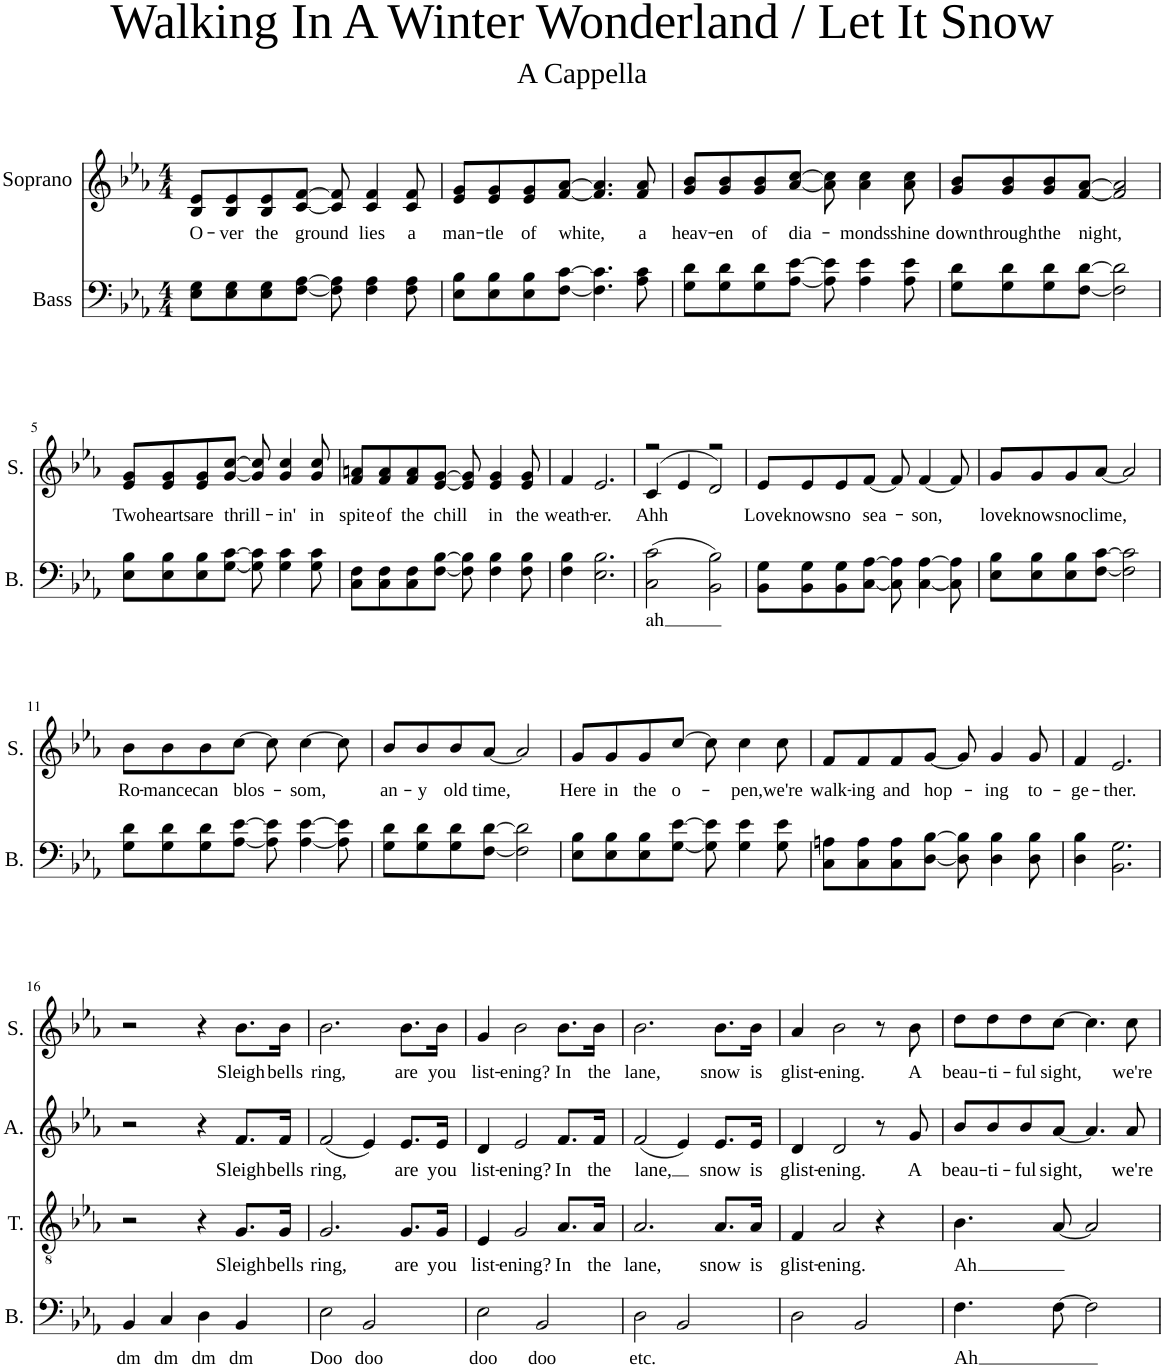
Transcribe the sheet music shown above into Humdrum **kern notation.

**kern	**text	**kern	**text	**kern	**text	**kern	**text
*part4	*part4	*part3	*part3	*part2	*part2	*part1	*part1
*staff4	*staff4	*staff3	*staff3	*staff2	*staff2	*staff1	*staff1
*I"Bass	*	*I"Tenor	*	*I"Alto	*	*I"Soprano	*
*I'B.	*	*I'T.	*	*I'A.	*	*I'S.	*
*	*	*stria5	*	*stria5	*	*	*
*clefF4	*	*clefGv2	*	*clefG2	*	*clefG2	*
*k[b-e-a-]	*	*k[b-e-a-]	*	*k[b-e-a-]	*	*k[b-e-a-]	*
*M4/4	*	*M4/4	*	*M4/4	*	*M4/4	*
=1	=1	=1	=1	=1	=1	=1	=1
!	!	!	!	!	!	!	!LO:LY:b
8E-\ 8G\L	.	1r	.	1r	.	8B-/ 8e-/L	O-
!	!	!	!	!	!	!	!LO:LY:b
8E-\ 8G\	.	.	.	.	.	8B-/ 8e-/	-ver
!	!	!	!	!	!	!	!LO:LY:b
8E-\ 8G\	.	.	.	.	.	8B-/ 8e-/	the
!	!	!	!	!	!	!	!LO:LY:b
[8F\ [8A-\J	.	.	.	.	.	[8c/ [8f/J	ground
8F\] 8A-\]	.	.	.	.	.	8c/] 8f/]	.
!	!	!	!	!	!	!	!LO:LY:b
4F\ 4A-\	.	.	.	.	.	4c/ 4f/	lies
!	!	!	!	!	!	!	!LO:LY:b
8F\ 8A-\	.	.	.	.	.	8c/ 8f/	a
=2	=2	=2	=2	=2	=2	=2	=2
!	!	!	!	!	!	!	!LO:LY:b
8E-\ 8B-\L	.	1r	.	1r	.	8e-/ 8g/L	man-
!	!	!	!	!	!	!	!LO:LY:b
8E-\ 8B-\	.	.	.	.	.	8e-/ 8g/	-tle
!	!	!	!	!	!	!	!LO:LY:b
8E-\ 8B-\	.	.	.	.	.	8e-/ 8g/	of
!	!	!	!	!	!	!	!LO:LY:b
[8F\ [8c\J	.	.	.	.	.	[8f/ [8a-/J	white,
4.F\] 4.c\]	.	.	.	.	.	4.f/] 4.a-/]	.
!	!	!	!	!	!	!	!LO:LY:b
8A-\ 8c\	.	.	.	.	.	8f/ 8a-/	a
=3	=3	=3	=3	=3	=3	=3	=3
!	!	!	!	!	!	!	!LO:LY:b
8G\ 8d\L	.	1r	.	1r	.	8g/ 8b-/L	heav-
!	!	!	!	!	!	!	!LO:LY:b
8G\ 8d\	.	.	.	.	.	8g/ 8b-/	-en
!	!	!	!	!	!	!	!LO:LY:b
8G\ 8d\	.	.	.	.	.	8g/ 8b-/	of
!	!	!	!	!	!	!	!LO:LY:b
[8A-\ [8e-\J	.	.	.	.	.	[8a-/ [8cc/J	dia-
8A-\] 8e-\]	.	.	.	.	.	8a-\] 8cc\]	.
!	!	!	!	!	!	!	!LO:LY:b
4A-\ 4e-\	.	.	.	.	.	4a-\ 4cc\	-monds
!	!	!	!	!	!	!	!LO:LY:b
8A-\ 8e-\	.	.	.	.	.	8a-\ 8cc\	shine
=4	=4	=4	=4	=4	=4	=4	=4
!	!	!	!	!	!	!	!LO:LY:b
8G\ 8d\L	.	1r	.	1r	.	8g/ 8b-/L	down
!	!	!	!	!	!	!	!LO:LY:b
8G\ 8d\	.	.	.	.	.	8g/ 8b-/	through
!	!	!	!	!	!	!	!LO:LY:b
8G\ 8d\	.	.	.	.	.	8g/ 8b-/	the
!	!	!	!	!	!	!	!LO:LY:b
[8F\ [8d\J	.	.	.	.	.	[8f/ [8a-/J	night,
2F\] 2d\]	.	.	.	.	.	2f/] 2a-/]	.
!!LO:LB:g=z
=5	=5	=5	=5	=5	=5	=5	=5
!	!	!	!	!	!	!	!LO:LY:b
8E-\ 8B-\L	.	1r	.	1r	.	8e-/ 8g/L	Two
!	!	!	!	!	!	!	!LO:LY:b
8E-\ 8B-\	.	.	.	.	.	8e-/ 8g/	hearts
!	!	!	!	!	!	!	!LO:LY:b
8E-\ 8B-\	.	.	.	.	.	8e-/ 8g/	are
!	!	!	!	!	!	!	!LO:LY:b
[8G\ [8c\J	.	.	.	.	.	[8g/ [8cc/J	thrill-
8G\] 8c\]	.	.	.	.	.	8g/] 8cc/]	.
!	!	!	!	!	!	!	!LO:LY:b
4G\ 4c\	.	.	.	.	.	4g/ 4cc/	-in'
!	!	!	!	!	!	!	!LO:LY:b
8G\ 8c\	.	.	.	.	.	8g/ 8cc/	in
=6	=6	=6	=6	=6	=6	=6	=6
!	!	!	!	!	!	!	!LO:LY:b
8C\ 8F\L	.	1r	.	1r	.	8f/ 8an/L	spite
!	!	!	!	!	!	!	!LO:LY:b
8C\ 8F\	.	.	.	.	.	8f/ 8a/	of
!	!	!	!	!	!	!	!LO:LY:b
8C\ 8F\	.	.	.	.	.	8f/ 8a/	the
!	!	!	!	!	!	!	!LO:LY:b
[8F\ [8B-\J	.	.	.	.	.	[8e-/ [8g/J	chill
8F\] 8B-\]	.	.	.	.	.	8e-/] 8g/]	.
!	!	!	!	!	!	!	!LO:LY:b
4F\ 4B-\	.	.	.	.	.	4e-/ 4g/	in
!	!	!	!	!	!	!	!LO:LY:b
8F\ 8B-\	.	.	.	.	.	8e-/ 8g/	the
=7	=7	=7	=7	=7	=7	=7	=7
!	!	!	!	!	!	!	!LO:LY:b
4F\ 4B-\	.	1r	.	1r	.	4f/	weath-
!	!	!	!	!	!	!	!LO:LY:b
2.E-\ 2.B-\	.	.	.	.	.	2.e-/	-er.
=8	=8	=8	=8	=8	=8	=8	=8
!	!LO:LY:b	!	!	!	!	!	!LO:LY:b
*	*	*	*	*	*	*^	*
(2C\ 2c\	ah	1r	.	1r	.	2r	(>4c/	Ahh
.	.	.	.	.	.	.	4e-/	.
2BB-\ 2B-\)	.	.	.	.	.	2r	2d/)	.
=9	=9	=9	=9	=9	=9	=9	=9	=9
!	!	!	!	!	!	!	!	!LO:LY:b
*	*	*	*	*	*	*v	*v	*
8BB-\ 8G\L	.	1r	.	1r	.	8e-/L	Love
!	!	!	!	!	!	!	!LO:LY:b
8BB-\ 8G\	.	.	.	.	.	8e-/	knows
!	!	!	!	!	!	!	!LO:LY:b
8BB-\ 8G\	.	.	.	.	.	8e-/	no
!	!	!	!	!	!	!	!LO:LY:b
[8C\ [8A-\J	.	.	.	.	.	[8f/J	sea-
8C\] 8A-\]	.	.	.	.	.	8f/]	.
!	!	!	!	!	!	!	!LO:LY:b
[4C\ [4A-\	.	.	.	.	.	[4f/	-son,
8C\] 8A-\]	.	.	.	.	.	8f/]	.
=10	=10	=10	=10	=10	=10	=10	=10
!	!	!	!	!	!	!	!LO:LY:b
8E-\ 8B-\L	.	1r	.	1r	.	8g/L	love
!	!	!	!	!	!	!	!LO:LY:b
8E-\ 8B-\	.	.	.	.	.	8g/	knows
!	!	!	!	!	!	!	!LO:LY:b
8E-\ 8B-\	.	.	.	.	.	8g/	no
!	!	!	!	!	!	!	!LO:LY:b
[8F\ [8c\J	.	.	.	.	.	[8a-/J	clime,
2F\] 2c\]	.	.	.	.	.	2a-/]	.
!!LO:LB:g=z
=11	=11	=11	=11	=11	=11	=11	=11
!	!	!	!	!	!	!	!LO:LY:b
8G\ 8d\L	.	1r	.	1r	.	8b-\L	Ro-
!	!	!	!	!	!	!	!LO:LY:b
8G\ 8d\	.	.	.	.	.	8b-\	-mance
!	!	!	!	!	!	!	!LO:LY:b
8G\ 8d\	.	.	.	.	.	8b-\	can
!	!	!	!	!	!	!	!LO:LY:b
[8A-\ [8e-\J	.	.	.	.	.	[8cc\J	blos-
8A-\] 8e-\]	.	.	.	.	.	8cc\]	.
!	!	!	!	!	!	!	!LO:LY:b
[4A-\ [4e-\	.	.	.	.	.	[4cc\	-som,
8A-\] 8e-\]	.	.	.	.	.	8cc\]	.
=12	=12	=12	=12	=12	=12	=12	=12
!	!	!	!	!	!	!	!LO:LY:b
8G\ 8d\L	.	1r	.	1r	.	8b-/L	an-
!	!	!	!	!	!	!	!LO:LY:b
8G\ 8d\	.	.	.	.	.	8b-/	-y
!	!	!	!	!	!	!	!LO:LY:b
8G\ 8d\	.	.	.	.	.	8b-/	old
!	!	!	!	!	!	!	!LO:LY:b
[8F\ [8d\J	.	.	.	.	.	[8a-/J	time,
2F\] 2d\]	.	.	.	.	.	2a-/]	.
=13	=13	=13	=13	=13	=13	=13	=13
!	!	!	!	!	!	!	!LO:LY:b
8E-\ 8B-\L	.	1r	.	1r	.	8g/L	Here
!	!	!	!	!	!	!	!LO:LY:b
8E-\ 8B-\	.	.	.	.	.	8g/	in
!	!	!	!	!	!	!	!LO:LY:b
8E-\ 8B-\	.	.	.	.	.	8g/	the
!	!	!	!	!	!	!	!LO:LY:b
[8G\ [8e-\J	.	.	.	.	.	[8cc/J	o-
8G\] 8e-\]	.	.	.	.	.	8cc\]	.
!	!	!	!	!	!	!	!LO:LY:b
4G\ 4e-\	.	.	.	.	.	4cc\	-pen,
!	!	!	!	!	!	!	!LO:LY:b
8G\ 8e-\	.	.	.	.	.	8cc\	we're
=14	=14	=14	=14	=14	=14	=14	=14
!	!	!	!	!	!	!	!LO:LY:b
8C\ 8An\L	.	1r	.	1r	.	8f/L	walk-
!	!	!	!	!	!	!	!LO:LY:b
8C\ 8A\	.	.	.	.	.	8f/	-ing
!	!	!	!	!	!	!	!LO:LY:b
8C\ 8A\	.	.	.	.	.	8f/	and
!	!	!	!	!	!	!	!LO:LY:b
[8D\ [8B-\J	.	.	.	.	.	[8g/J	hop-
8D\] 8B-\]	.	.	.	.	.	8g/]	.
!	!	!	!	!	!	!	!LO:LY:b
4D\ 4B-\	.	.	.	.	.	4g/	-ing
!	!	!	!	!	!	!	!LO:LY:b
8D\ 8B-\	.	.	.	.	.	8g/	to-
=15	=15	=15	=15	=15	=15	=15	=15
!	!	!	!	!	!	!	!LO:LY:b
4D\ 4B-\	.	1r	.	1r	.	4f/	-ge-
!	!	!	!	!	!	!	!LO:LY:b
2.BB-\ 2.G\	.	.	.	.	.	2.e-/	-ther.
!!LO:LB:g=z
=16	=16	=16	=16	=16	=16	=16	=16
!	!LO:LY:b	!	!	!	!	!	!
4BB-/	dm	2r	.	2r	.	2r	.
!	!LO:LY:b	!	!	!	!	!	!
4C/	dm	.	.	.	.	.	.
!	!LO:LY:b	!	!	!	!	!	!
4D\	dm	4r	.	4r	.	4r	.
!	!LO:LY:b	!	!LO:LY:b	!	!LO:LY:b	!	!LO:LY:b
4BB-/	dm	8.G/L	Sleigh	8.f/L	Sleigh	8.b-\L	Sleigh
!	!	!	!LO:LY:b	!	!LO:LY:b	!	!LO:LY:b
.	.	16G/Jk	bells	16f/Jk	bells	16b-\Jk	bells
=17	=17	=17	=17	=17	=17	=17	=17
!	!LO:LY:b	!	!LO:LY:b	!	!LO:LY:b	!	!LO:LY:b
2E-\	Doo	2.G/	ring,	(2f/	ring,	2.b-\	ring,
!	!LO:LY:b	!	!	!	!	!	!
2BB-/	doo	.	.	4e-/)	.	.	.
!	!	!	!LO:LY:b	!	!LO:LY:b	!	!LO:LY:b
.	.	8.G/L	are	8.e-/L	are	8.b-\L	are
!	!	!	!LO:LY:b	!	!LO:LY:b	!	!LO:LY:b
.	.	16G/Jk	you	16e-/Jk	you	16b-\Jk	you
=18	=18	=18	=18	=18	=18	=18	=18
!	!LO:LY:b	!	!LO:LY:b	!	!LO:LY:b	!	!LO:LY:b
2E-\	doo	4E-/	list-	4d/	list-	4g/	list-
!	!	!	!LO:LY:b	!	!LO:LY:b	!	!LO:LY:b
.	.	2G/	-ening?	2e-/	-ening?	2b-\	-ening?
!	!LO:LY:b	!	!	!	!	!	!
2BB-/	doo	.	.	.	.	.	.
!	!	!	!LO:LY:b	!	!LO:LY:b	!	!LO:LY:b
.	.	8.A-/L	In	8.f/L	In	8.b-\L	In
!	!	!	!LO:LY:b	!	!LO:LY:b	!	!LO:LY:b
.	.	16A-/Jk	the	16f/Jk	the	16b-\Jk	the
=19	=19	=19	=19	=19	=19	=19	=19
!	!LO:LY:b	!	!LO:LY:b	!	!LO:LY:b	!	!LO:LY:b
2D\	etc.	2.A-/	lane,	(2f/	lane,	2.b-\	lane,
2BB-/	.	.	.	4e-/)	.	.	.
!	!	!	!LO:LY:b	!	!LO:LY:b	!	!LO:LY:b
.	.	8.A-/L	snow	8.e-/L	snow	8.b-\L	snow
!	!	!	!LO:LY:b	!	!LO:LY:b	!	!LO:LY:b
.	.	16A-/Jk	is	16e-/Jk	is	16b-\Jk	is
=20	=20	=20	=20	=20	=20	=20	=20
!	!	!	!LO:LY:b	!	!LO:LY:b	!	!LO:LY:b
2D\	.	4F/	glist-	4d/	glist-	4a-/	glist-
!	!	!	!LO:LY:b	!	!LO:LY:b	!	!LO:LY:b
.	.	2A-/	-ening.	2d/	-ening.	2b-\	-ening.
2BB-/	.	.	.	.	.	.	.
.	.	4r	.	8r	.	8r	.
!	!	!	!	!	!LO:LY:b	!	!LO:LY:b
.	.	.	.	8g/	A	8b-\	A
=21	=21	=21	=21	=21	=21	=21	=21
!	!LO:LY:b	!	!LO:LY:b	!	!LO:LY:b	!	!LO:LY:b
4.F\	Ah	4.B-\	Ah	8b-/L	beau-	8dd\L	beau-
!	!	!	!	!	!LO:LY:b	!	!LO:LY:b
.	.	.	.	8b-/	-ti-	8dd\	-ti-
!	!	!	!	!	!LO:LY:b	!	!LO:LY:b
.	.	.	.	8b-/	-ful	8dd\	-ful
!	!	!	!	!	!LO:LY:b	!	!LO:LY:b
[8F\	.	[8A-/	.	[8a-/J	sight,	[8cc\J	sight,
2F\]	.	2A-/]	.	4.a-/]	.	4.cc\]	.
!	!	!	!	!	!LO:LY:b	!	!LO:LY:b
.	.	.	.	8a-/	we're	8cc\	we're
=	=	=	=	=	=	=	=
*-	*-	*-	*-	*-	*-	*-	*-
